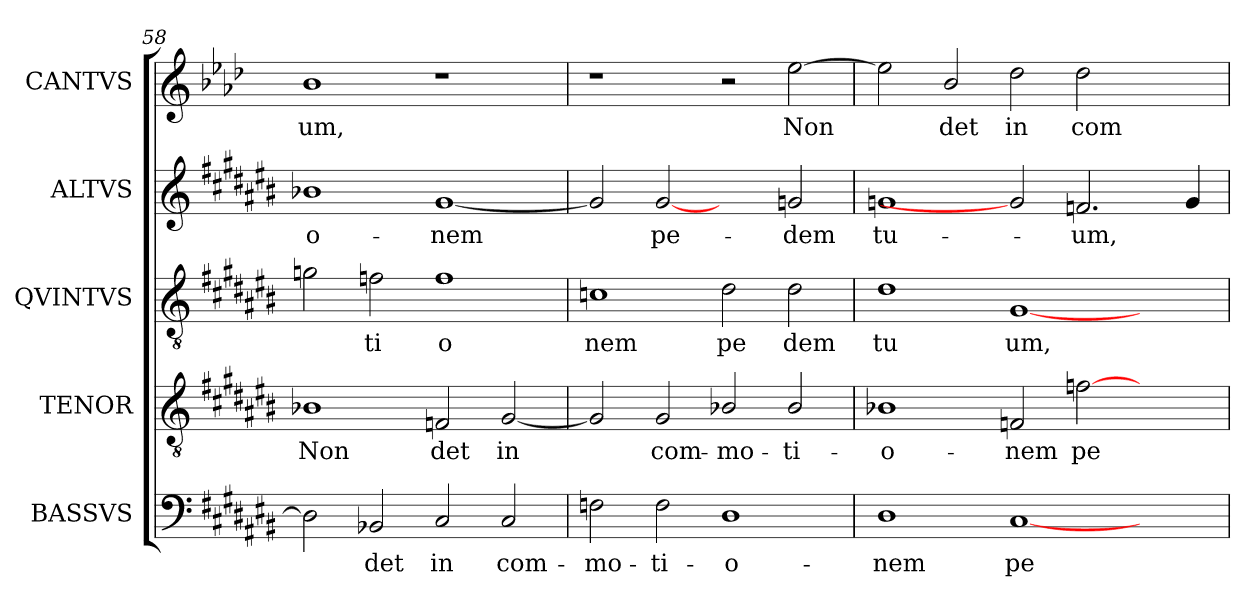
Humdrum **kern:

**kern	**text	**kern	**text	**kern	**text	**kern	**text	**kern	**text
*part5	*part5	*part4	*part4	*part3	*part3	*part2	*part2	*part1	*part1
*staff5	*staff5	*staff4	*staff4	*staff3	*staff3	*staff2	*staff2	*staff1	*staff1
*I"BASSVS	*	*I"TENOR	*	*I"QVINTVS	*	*I"ALTVS	*	*I"CANTVS	*
*clefF4	*	*clefGv2	*	*clefGv2	*	*clefG2	*	*clefG2	*
*ITrd-3c-5	*	*ITrd-3c-5	*	*ITrd-3c-5	*	*ITrd-3c-5	*	*	*
*k[f#c#g#d#a#e#b#]	*	*k[f#c#g#d#a#e#b#]	*	*k[f#c#g#d#a#e#b#]	*	*k[f#c#g#d#a#e#b#]	*	*k[b-e-a-d-]	*
*C#:	*	*C#:	*	*C#:	*	*C#:	*	*A-:	*
=58	=58	=58	=58	=58	=58	=58	=58	=58	=58
!	!LO:LY:b:cj	!	!LO:LY:b:cj	!	!LO:LY:b:cj	!	!LO:LY:b:cj	!	!LO:LY:b:cj
2G#\]	.	1e-	Non	2cc\	.	1ee-	-o-	1b-	um,
!	!LO:LY:b:cj	!	!	!	!LO:LY:b:cj	!	!	!	!
2E-/	det	.	.	2b-\	ti	.	.	.	.
!	!LO:LY:b:cj	!	!LO:LY:b:cj	!	!LO:LY:b:cj	!	!LO:LY:b:cj	!	!
2F#/	in	2B-/	det	1b-	o	[<1cc#	-nem	1r	.
!	!LO:LY:b:cj	!	!LO:LY:b:cj	!	!	!	!	!	!
2F#/	com-	[<2c#/	in	.	.	.	.	.	.
=59	=59	=59	=59	=59	=59	=59	=59	=59	=59
!	!LO:LY:b:cj	!	!LO:LY:b:cj	!	!LO:LY:b:cj	!	!LO:LY:b:cj	!	!
2B-\	-mo-	2c#/]	.	1f	nem	2cc#/]	.	1r	.
!	!LO:LY:b:cj	!	!LO:LY:b:cj	!	!	!	!LO:LY:b:cj	!	!
2B-\	-ti-	2c#/	com-	.	.	[2cc#	pe-	.	.
!	!LO:LY:b:cj	!	!LO:LY:b:cj	!	!LO:LY:b:cj	!	!	!	!
1G#	-o-	2e-/	-mo-	2g#\	pe	2ryy	.	2r	.
!	!	!	!LO:LY:b:cj	!	!LO:LY:b:cj	!	!LO:LY:b:cj	!	!LO:LY:b:cj
.	.	2e-/	-ti-	2g#\	dem	2cc/	-dem	[>2ee-\	Non
=60	=60	=60	=60	=60	=60	=60	=60	=60	=60
!	!LO:LY:b:cj	!	!LO:LY:b:cj	!	!LO:LY:b:cj	!	!LO:LY:b:cj	!	!LO:LY:b:cj
1G#	-nem	1e-	-o-	1g#	tu	1cc	tu-	2ee-\]	.
!	!	!	!	!	!	!	!	!	!LO:LY:b:cj
.	.	.	.	.	.	.	.	2b-/	det
!	!LO:LY:b:cj	!	!LO:LY:b:cj	!	!LO:LY:b:cj	!	!	!	!LO:LY:b:cj
[<1F#	pe-	2B-/	-nem	[<1c#	um,	2cc#]	.	2dd-\	in
!	!	!	!LO:LY:b:cj	!	!	!	!LO:LY:b:cj	!	!LO:LY:b:cj
.	.	[>2b-\	pe-	.	.	2.b-/	-um,	2dd-\	com
2ryy	.	2ryy	.	2ryy	.	.	.	2ryy	.
!	!	!	!	!	!	!	!LO:LY:b:cj	!	!
.	.	.	.	.	.	4cc/	.	.	.
=	=	=	=	=	=	=	=	=	=
*-	*-	*-	*-	*-	*-	*-	*-	*-	*-
